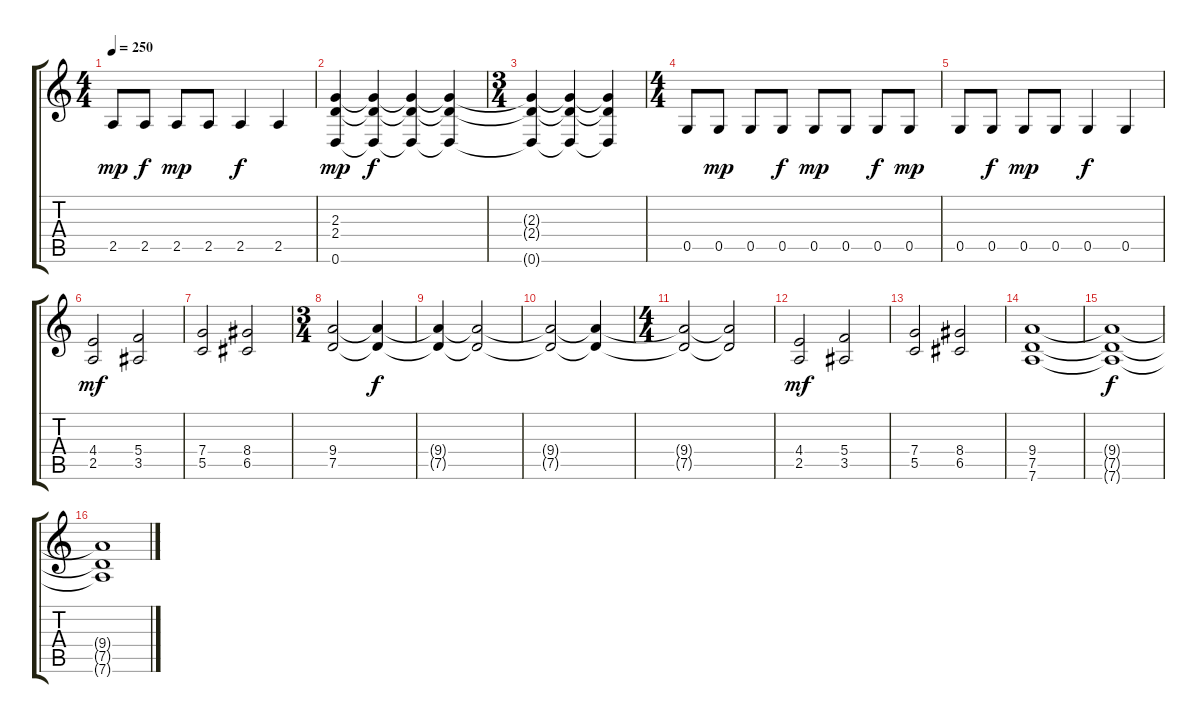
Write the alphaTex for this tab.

\track "" {instrument overdrivenguitar}
\staff {score tabs}
\tuning (D4 A3 F3 C3 G2 D2) {hide}
\ts (4 4)
\tempo 250
\clef g2
\ks c
2.5.8{dy mp} 2.5.8{dy f} 2.5.8{dy mp} 2.5.8 2.5.4{dy f} 2.5.4 |
(2.3 2.4 0.6).4{dy mp} (2.3{t} 2.4{t} 0.6{t}).4{dy f} (2.3{t} 2.4{t} 0.6{t}).4 (2.3{t} 2.4{t} 0.6{t}).4 |
\ts (3 4)
(2.3{t} 2.4{t} 0.6{t}).4 (2.3{t} 2.4{t} 0.6{t}).4 (2.3{t} 2.4{t} 0.6{t}).4 |
\ts (4 4)
0.5.8 0.5.8{dy mp} 0.5.8 0.5.8{dy f} 0.5.8{dy mp} 0.5.8 0.5.8{dy f} 0.5.8{dy mp} |
0.5.8 0.5.8{dy f} 0.5.8{dy mp} 0.5.8 0.5.4{dy f} 0.5.4 |
(4.4 2.5).2{dy mf} (5.4 3.5).2 |
(7.4 5.5).2 (8.4 6.5).2 |
\ts (3 4)
(9.4 7.5).2 (9.4{t} 7.5{t}).4{dy f} |
(9.4{t} 7.5{t}).4 (9.4{t} 7.5{t}).2 |
(9.4{t} 7.5{t}).2 (9.4{t} 7.5{t}).4 |
\ts (4 4)
(9.4{t} 7.5{t}).2 (9.4{t} 7.5{t}).2 |
(4.4 2.5).2{dy mf} (5.4 3.5).2 |
(7.4 5.5).2 (8.4 6.5).2 |
(9.4 7.5 7.6).1 |
(9.4{t} 7.5{t} 7.6{t}).1{dy f} |
(9.4{t} 7.5{t} 7.6{t}).1
